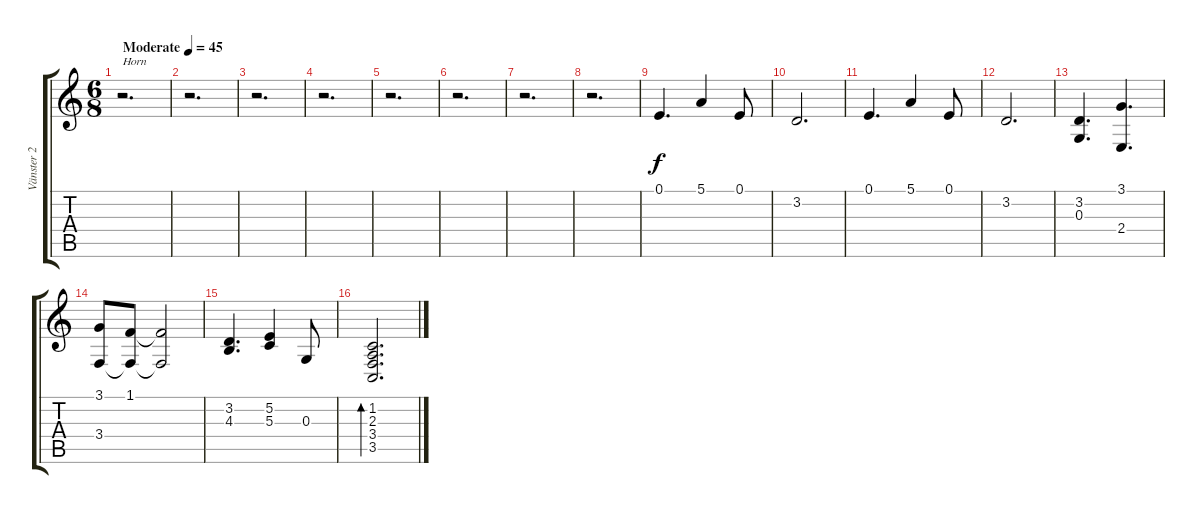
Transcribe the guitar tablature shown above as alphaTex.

\track ("Vänster 2" "Vänster 2") {instrument stringensemble1}
\staff {score tabs}
\tuning (E4 B3 G3 D3 A2 E2) {hide}
\ts (6 8)
\tempo (45 "Moderate")
\clef g2
\ks c
r.2{d txt "Horn" dy f instrument stringensemble1} |
r.2{d} |
r.2{d} |
r.2{d} |
r.2{d} |
r.2{d} |
r.2{d} |
r.2{d} |
0.1.4{d} 5.1.4 0.1.8 |
3.2.2{d} |
0.1.4{d} 5.1.4 0.1.8 |
3.2.2{d} |
(3.2 0.3).4{d} (3.1 2.4).4{d} |
(3.1 3.4).8 (1.1 3.4{t}).8 (1.1{t} 3.4{t}).2 |
(3.2 4.3).4{d} (5.2 5.3).4 0.3.8 |
(1.2 2.3 3.4 3.5).2{d bd 240}
